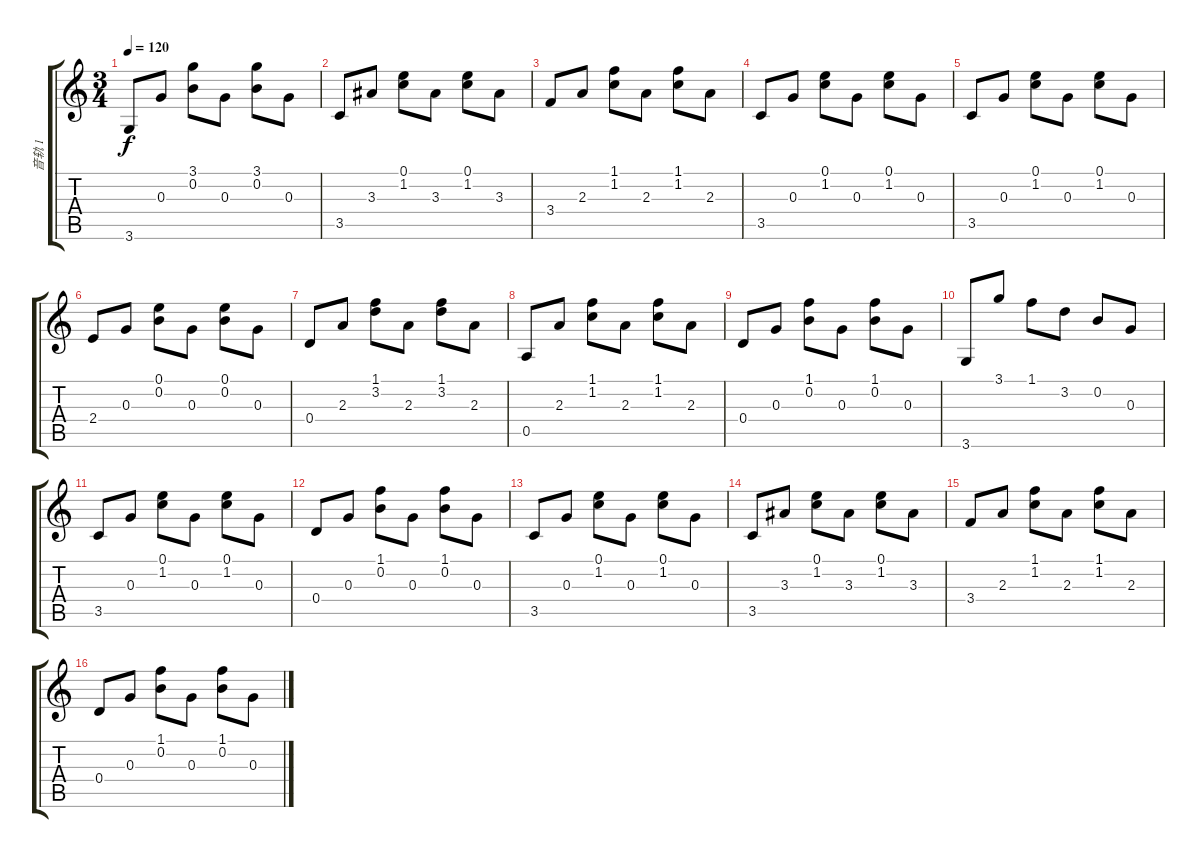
\track ("音轨 1" "音轨 1") {instrument acousticguitarnylon}
\staff {score tabs}
\tuning (E4 B3 G3 D3 A2 E2) {hide}
\ts (3 4)
\tempo 120
\clef g2
\ks c
3.6.8{dy f} 0.3.8 (3.1 0.2).8 0.3.8 (3.1 0.2).8 0.3.8 |
3.5.8 3.3.8 (0.1 1.2).8 3.3.8 (0.1 1.2).8 3.3.8 |
3.4.8 2.3.8 (1.1 1.2).8 2.3.8 (1.1 1.2).8 2.3.8 |
3.5.8 0.3.8 (0.1 1.2).8 0.3.8 (0.1 1.2).8 0.3.8 |
3.5.8 0.3.8 (0.1 1.2).8 0.3.8 (0.1 1.2).8 0.3.8 |
2.4.8 0.3.8 (0.1 0.2).8 0.3.8 (0.1 0.2).8 0.3.8 |
0.4.8 2.3.8 (1.1 3.2).8 2.3.8 (1.1 3.2).8 2.3.8 |
0.5.8 2.3.8 (1.1 1.2).8 2.3.8 (1.1 1.2).8 2.3.8 |
0.4.8 0.3.8 (1.1 0.2).8 0.3.8 (1.1 0.2).8 0.3.8 |
3.6.8 3.1.8 1.1.8 3.2.8 0.2.8 0.3.8 |
3.5.8 0.3.8 (0.1 1.2).8 0.3.8 (0.1 1.2).8 0.3.8 |
0.4.8 0.3.8 (1.1 0.2).8 0.3.8 (1.1 0.2).8 0.3.8 |
3.5.8 0.3.8 (0.1 1.2).8 0.3.8 (0.1 1.2).8 0.3.8 |
3.5.8 3.3.8 (0.1 1.2).8 3.3.8 (0.1 1.2).8 3.3.8 |
3.4.8 2.3.8 (1.1 1.2).8 2.3.8 (1.1 1.2).8 2.3.8 |
0.4.8 0.3.8 (1.1 0.2).8 0.3.8 (1.1 0.2).8 0.3.8
